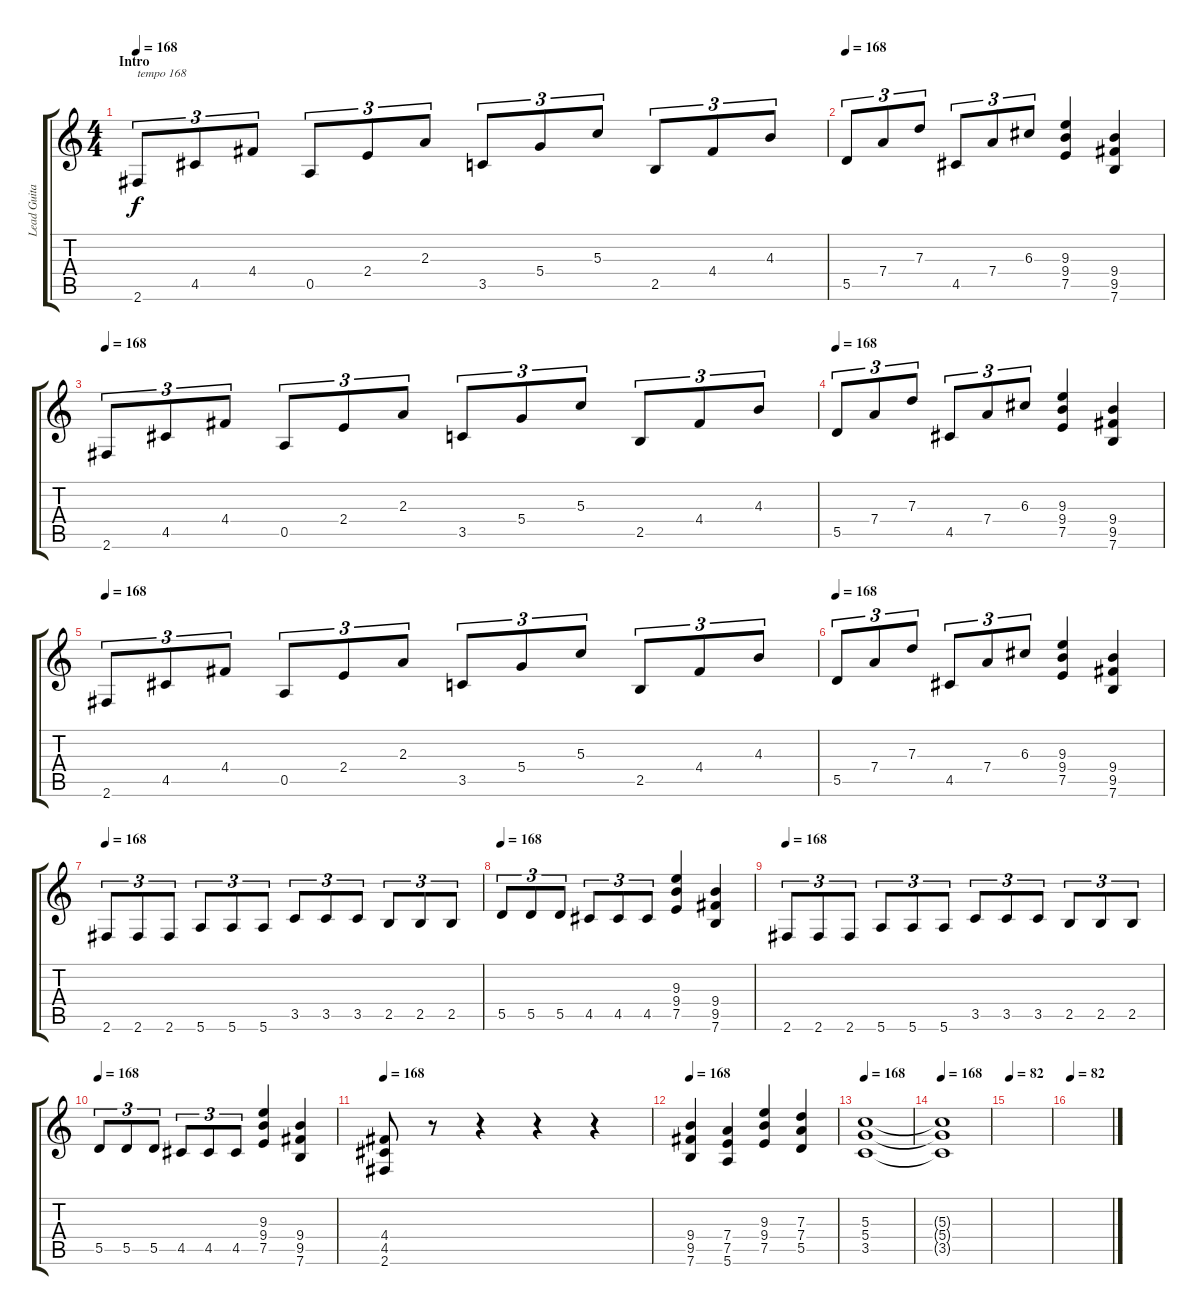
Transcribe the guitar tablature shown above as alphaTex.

\track ("Lead Guitar" "Lead Guita") {instrument distortionguitar}
\staff {score tabs}
\tuning (E4 B3 G3 D3 A2 E2) {hide}
\ts (4 4)
\section ("" "Intro")
\tempo 168
\clef g2
\ks c
2.6.8{tu (3 2) txt "tempo 168" dy f instrument distortionguitar} 4.5.8{tu (3 2)} 4.4.8{tu (3 2)} 0.5.8{tu (3 2)} 2.4.8{tu (3 2)} 2.3.8{tu (3 2)} 3.5.8{tu (3 2)} 5.4.8{tu (3 2)} 5.3.8{tu (3 2)} 2.5.8{tu (3 2)} 4.4.8{tu (3 2)} 4.3.8{tu (3 2)} |
\tempo 168
5.5.8{tu (3 2)} 7.4.8{tu (3 2)} 7.3.8{tu (3 2)} 4.5.8{tu (3 2)} 7.4.8{tu (3 2)} 6.3.8{tu (3 2)} (9.3 9.4 7.5).4 (9.4 9.5 7.6).4 |
\tempo 168
2.6.8{tu (3 2)} 4.5.8{tu (3 2)} 4.4.8{tu (3 2)} 0.5.8{tu (3 2)} 2.4.8{tu (3 2)} 2.3.8{tu (3 2)} 3.5.8{tu (3 2)} 5.4.8{tu (3 2)} 5.3.8{tu (3 2)} 2.5.8{tu (3 2)} 4.4.8{tu (3 2)} 4.3.8{tu (3 2)} |
\tempo 168
5.5.8{tu (3 2)} 7.4.8{tu (3 2)} 7.3.8{tu (3 2)} 4.5.8{tu (3 2)} 7.4.8{tu (3 2)} 6.3.8{tu (3 2)} (9.3 9.4 7.5).4 (9.4 9.5 7.6).4 |
\tempo 168
2.6.8{tu (3 2)} 4.5.8{tu (3 2)} 4.4.8{tu (3 2)} 0.5.8{tu (3 2)} 2.4.8{tu (3 2)} 2.3.8{tu (3 2)} 3.5.8{tu (3 2)} 5.4.8{tu (3 2)} 5.3.8{tu (3 2)} 2.5.8{tu (3 2)} 4.4.8{tu (3 2)} 4.3.8{tu (3 2)} |
\tempo 168
5.5.8{tu (3 2)} 7.4.8{tu (3 2)} 7.3.8{tu (3 2)} 4.5.8{tu (3 2)} 7.4.8{tu (3 2)} 6.3.8{tu (3 2)} (9.3 9.4 7.5).4 (9.4 9.5 7.6).4 |
\tempo 168
2.6.8{tu (3 2)} 2.6.8{tu (3 2)} 2.6.8{tu (3 2)} 5.6.8{tu (3 2)} 5.6.8{tu (3 2)} 5.6.8{tu (3 2)} 3.5.8{tu (3 2)} 3.5.8{tu (3 2)} 3.5.8{tu (3 2)} 2.5.8{tu (3 2)} 2.5.8{tu (3 2)} 2.5.8{tu (3 2)} |
\tempo 168
5.5.8{tu (3 2)} 5.5.8{tu (3 2)} 5.5.8{tu (3 2)} 4.5.8{tu (3 2)} 4.5.8{tu (3 2)} 4.5.8{tu (3 2)} (9.3 9.4 7.5).4 (9.4 9.5 7.6).4 |
\tempo 168
2.6.8{tu (3 2)} 2.6.8{tu (3 2)} 2.6.8{tu (3 2)} 5.6.8{tu (3 2)} 5.6.8{tu (3 2)} 5.6.8{tu (3 2)} 3.5.8{tu (3 2)} 3.5.8{tu (3 2)} 3.5.8{tu (3 2)} 2.5.8{tu (3 2)} 2.5.8{tu (3 2)} 2.5.8{tu (3 2)} |
\tempo 168
5.5.8{tu (3 2)} 5.5.8{tu (3 2)} 5.5.8{tu (3 2)} 4.5.8{tu (3 2)} 4.5.8{tu (3 2)} 4.5.8{tu (3 2)} (9.3 9.4 7.5).4 (9.4 9.5 7.6).4 |
\tempo 168
(4.4 4.5 2.6).8 r.8 r.4 r.4 r.4 |
\tempo 168
(9.4 9.5 7.6).4 (7.4 7.5 5.6).4 (9.3 9.4 7.5).4 (7.3 7.4 5.5).4 |
\tempo 168
(5.3 5.4 3.5).1 |
\tempo 168
(5.3{t} 5.4{t} 3.5{t}).1 |
\tempo 82
|
\tempo 82
